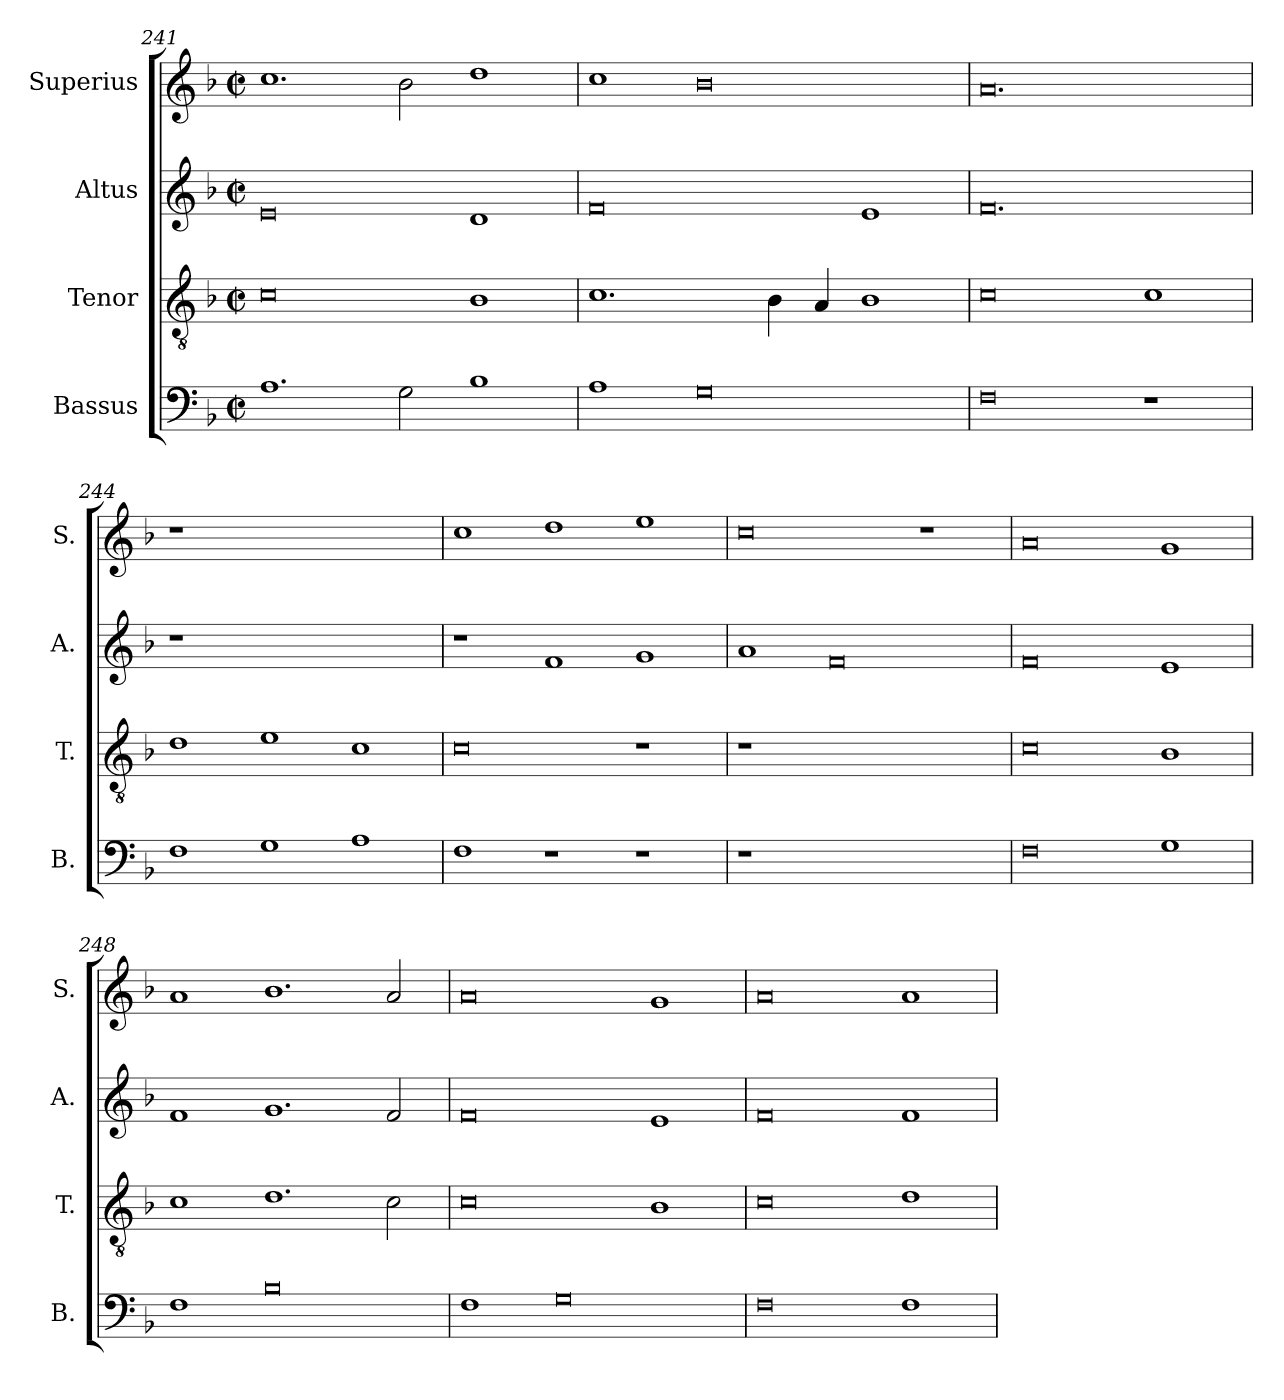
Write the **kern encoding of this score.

**kern	**kern	**kern	**kern
*part4	*part3	*part2	*part1
*staff4	*staff3	*staff2	*staff1
*I"Bassus	*I"Tenor	*I"Altus	*I"Superius
*I'B.	*I'T.	*I'A.	*I'S.
*clefF4	*clefGv2	*clefG2	*clefG2
*	*ITrd7c12	*	*
*k[b-]	*k[b-]	*k[b-]	*k[b-]
*F:	*F:	*F:	*F:
*M2/2	*M2/2	*M2/2	*M2/2
*met(c|)	*met(c|)	*met(c|)	*met(c|)
=241	=241	=241	=241
1.Ai	0Ci	0ei	1.cci
2Gi\	.	.	2b-i\
1B-i	1BB-i	1di	1ddi
=242	=242	=242	=242
1Ai	1.Ci	0fi	1cci
0Gi	.	.	0b-i
.	4BB-i\	.	.
.	4AAi/	.	.
.	1BB-i	1ei	.
=243	=243	=243	=243
0Fi	0Ci	0.fi	0.ai
1r	1Ci	.	.
=244	=244	=244	=244
!	!	!LO:N:vis=1	!LO:N:vis=1
1Fi	1Di	1r	1r
1Gi	1Ei	0ryy	0ryy
1Ai	1Ci	.	.
!!LO:PB:g=z
=245	=245	=245	=245
1Fi	0Ci	1r	1cci
1r	.	1fi	1ddi
1r	1r	1gi	1eei
=246	=246	=246	=246
!LO:N:vis=1	!LO:N:vis=1	!	!
1r	1r	1ai	0cci
0ryy	0ryy	0fi	.
.	.	.	1r
=247	=247	=247	=247
0Fi	0Ci	0fi	0ai
1Gi	1BB-i	1ei	1gi
=248	=248	=248	=248
1Fi	1Ci	1fi	1ai
0B-i	1.Di	1.gi	1.b-i
.	2Ci\	2fi/	2ai/
=249	=249	=249	=249
1Fi	0Ci	0fi	0ai
0Gi	.	.	.
.	1BB-i	1ei	1gi
!!LO:LB:g=z
=250	=250	=250	=250
0Fi	0Ci	0fi	0ai
1Fi	1Di	1fi	1ai
=	=	=	=
*-	*-	*-	*-
